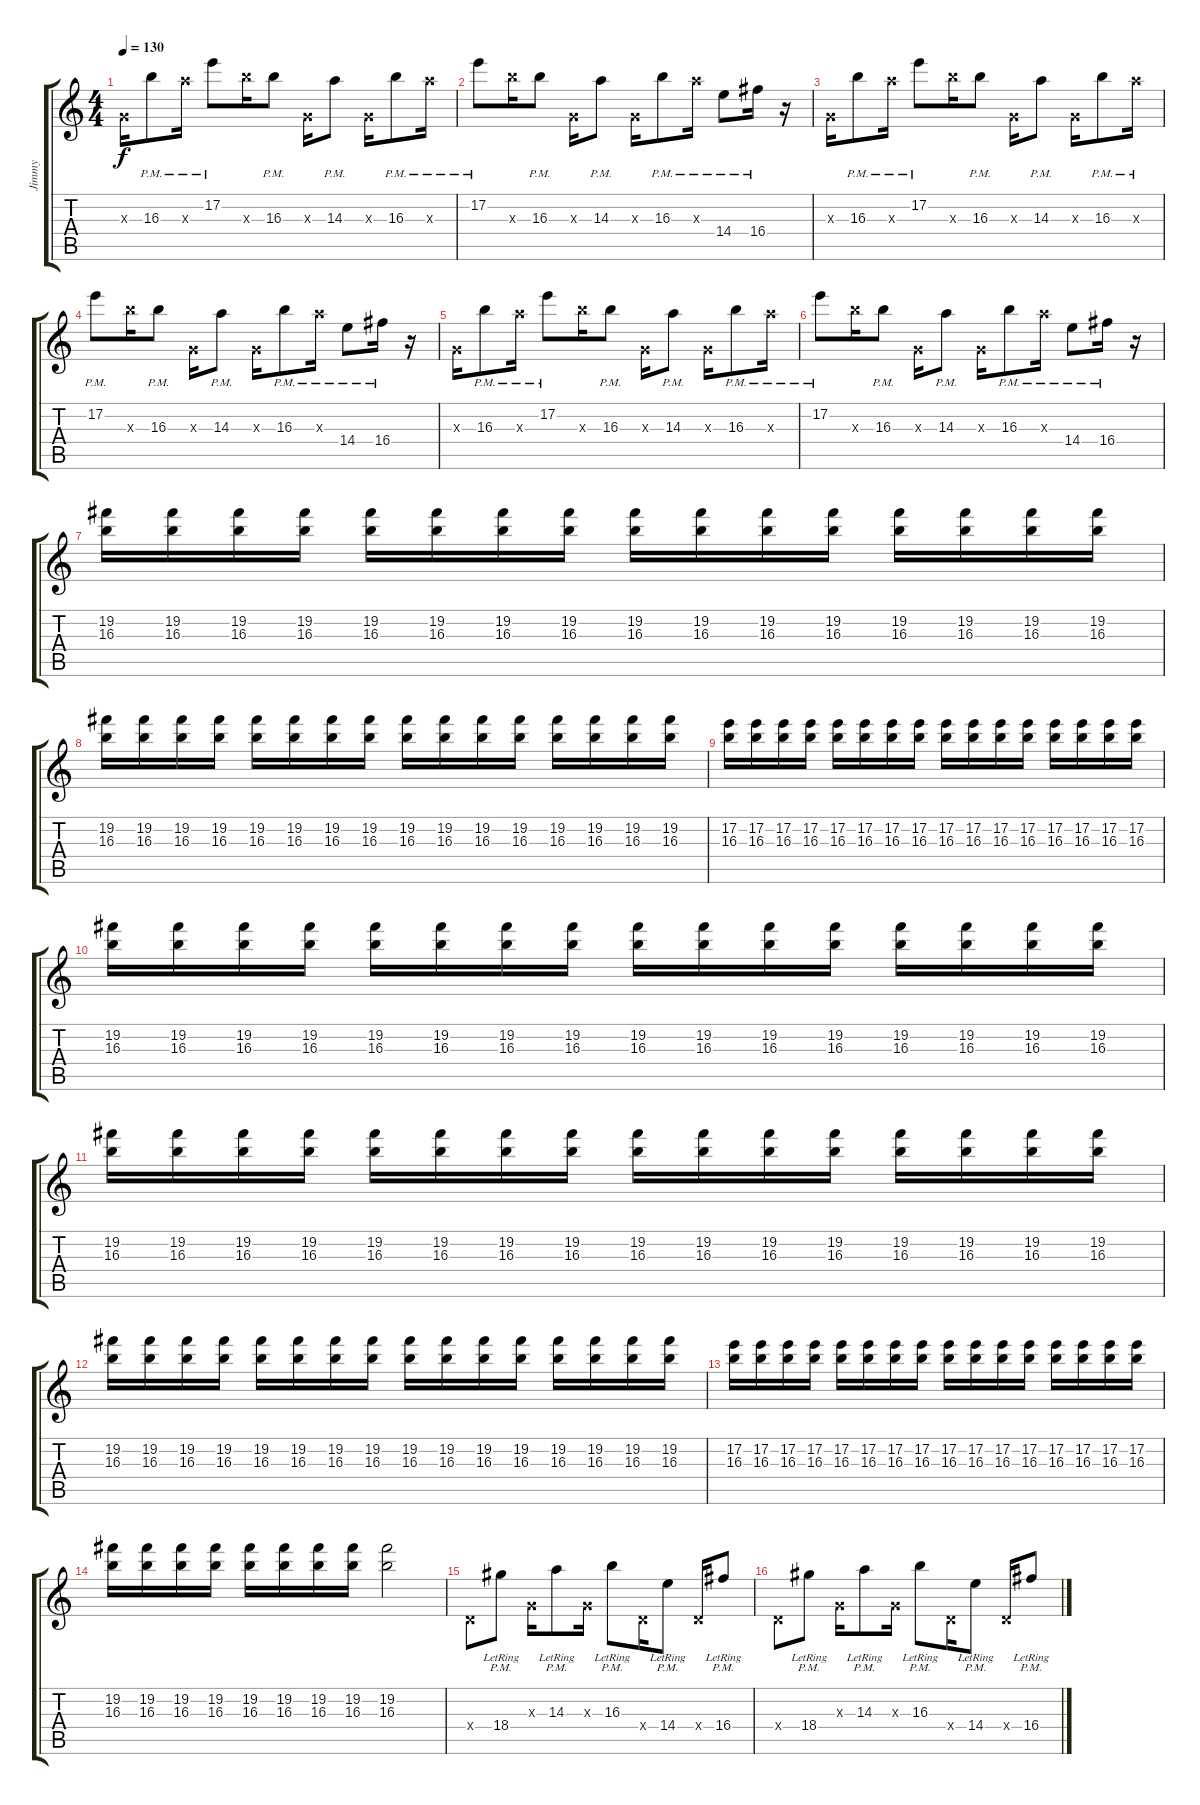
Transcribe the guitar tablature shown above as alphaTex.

\track ("Jimmy" "Jimmy") {instrument electricguitarclean}
\staff {score tabs}
\tuning (E4 B3 G3 D3 A2 E2) {hide}
\ts (4 4)
\tempo 130
\clef g2
\ks c
0.3{x}.16{dy f} 16.3{pm}.8 14.3{pm x}.16 17.2{pm}.8 16.3{x}.16 16.3{pm}.8 0.3{x}.16 14.3{pm}.8 0.3{x}.16 16.3{pm}.8 14.3{pm x}.16 |
17.2{pm}.8 16.3{x}.16 16.3{pm}.8 0.3{x}.16 14.3{pm}.8 0.3{x}.16 16.3{pm}.8 14.3{pm x}.16 14.4{pm}.8 16.4{pm}.16 r.16 |
0.3{x}.16 16.3{pm}.8 14.3{pm x}.16 17.2{pm}.8 16.3{x}.16 16.3{pm}.8 0.3{x}.16 14.3{pm}.8 0.3{x}.16 16.3{pm}.8 14.3{pm x}.16 |
17.2{pm}.8 16.3{x}.16 16.3{pm}.8 0.3{x}.16 14.3{pm}.8 0.3{x}.16 16.3{pm}.8 14.3{pm x}.16 14.4{pm}.8 16.4{pm}.16 r.16 |
0.3{x}.16 16.3{pm}.8 14.3{pm x}.16 17.2{pm}.8 16.3{x}.16 16.3{pm}.8 0.3{x}.16 14.3{pm}.8 0.3{x}.16 16.3{pm}.8 14.3{pm x}.16 |
17.2{pm}.8 16.3{x}.16 16.3{pm}.8 0.3{x}.16 14.3{pm}.8 0.3{x}.16 16.3{pm}.8 14.3{pm x}.16 14.4{pm}.8 16.4{pm}.16 r.16 |
(19.2 16.3).16 (19.2 16.3).16 (19.2 16.3).16 (19.2 16.3).16 (19.2 16.3).16 (19.2 16.3).16 (19.2 16.3).16 (19.2 16.3).16 (19.2 16.3).16 (19.2 16.3).16 (19.2 16.3).16 (19.2 16.3).16 (19.2 16.3).16 (19.2 16.3).16 (19.2 16.3).16 (19.2 16.3).16 |
(19.2 16.3).16 (19.2 16.3).16 (19.2 16.3).16 (19.2 16.3).16 (19.2 16.3).16 (19.2 16.3).16 (19.2 16.3).16 (19.2 16.3).16 (19.2 16.3).16 (19.2 16.3).16 (19.2 16.3).16 (19.2 16.3).16 (19.2 16.3).16 (19.2 16.3).16 (19.2 16.3).16 (19.2 16.3).16 |
(17.2 16.3).16 (17.2 16.3).16 (17.2 16.3).16 (17.2 16.3).16 (17.2 16.3).16 (17.2 16.3).16 (17.2 16.3).16 (17.2 16.3).16 (17.2 16.3).16 (17.2 16.3).16 (17.2 16.3).16 (17.2 16.3).16 (17.2 16.3).16 (17.2 16.3).16 (17.2 16.3).16 (17.2 16.3).16 |
(19.2 16.3).16 (19.2 16.3).16 (19.2 16.3).16 (19.2 16.3).16 (19.2 16.3).16 (19.2 16.3).16 (19.2 16.3).16 (19.2 16.3).16 (19.2 16.3).16 (19.2 16.3).16 (19.2 16.3).16 (19.2 16.3).16 (19.2 16.3).16 (19.2 16.3).16 (19.2 16.3).16 (19.2 16.3).16 |
(19.2 16.3).16 (19.2 16.3).16 (19.2 16.3).16 (19.2 16.3).16 (19.2 16.3).16 (19.2 16.3).16 (19.2 16.3).16 (19.2 16.3).16 (19.2 16.3).16 (19.2 16.3).16 (19.2 16.3).16 (19.2 16.3).16 (19.2 16.3).16 (19.2 16.3).16 (19.2 16.3).16 (19.2 16.3).16 |
(19.2 16.3).16 (19.2 16.3).16 (19.2 16.3).16 (19.2 16.3).16 (19.2 16.3).16 (19.2 16.3).16 (19.2 16.3).16 (19.2 16.3).16 (19.2 16.3).16 (19.2 16.3).16 (19.2 16.3).16 (19.2 16.3).16 (19.2 16.3).16 (19.2 16.3).16 (19.2 16.3).16 (19.2 16.3).16 |
(17.2 16.3).16 (17.2 16.3).16 (17.2 16.3).16 (17.2 16.3).16 (17.2 16.3).16 (17.2 16.3).16 (17.2 16.3).16 (17.2 16.3).16 (17.2 16.3).16 (17.2 16.3).16 (17.2 16.3).16 (17.2 16.3).16 (17.2 16.3).16 (17.2 16.3).16 (17.2 16.3).16 (17.2 16.3).16 |
(19.2 16.3).16 (19.2 16.3).16 (19.2 16.3).16 (19.2 16.3).16 (19.2 16.3).16 (19.2 16.3).16 (19.2 16.3).16 (19.2 16.3).16 (19.2 16.3).2 |
0.4{x}.8 18.4{pm lr}.8 0.3{x}.16 14.3{pm lr}.8 0.3{x}.16 16.3{pm lr}.8 0.4{x}.16 14.4{pm lr}.8 0.4{x}.16 16.4{pm lr}.8 |
0.4{x}.8 18.4{pm lr}.8 0.3{x}.16 14.3{pm lr}.8 0.3{x}.16 16.3{pm lr}.8 0.4{x}.16 14.4{pm lr}.8 0.4{x}.16 16.4{pm lr}.8
